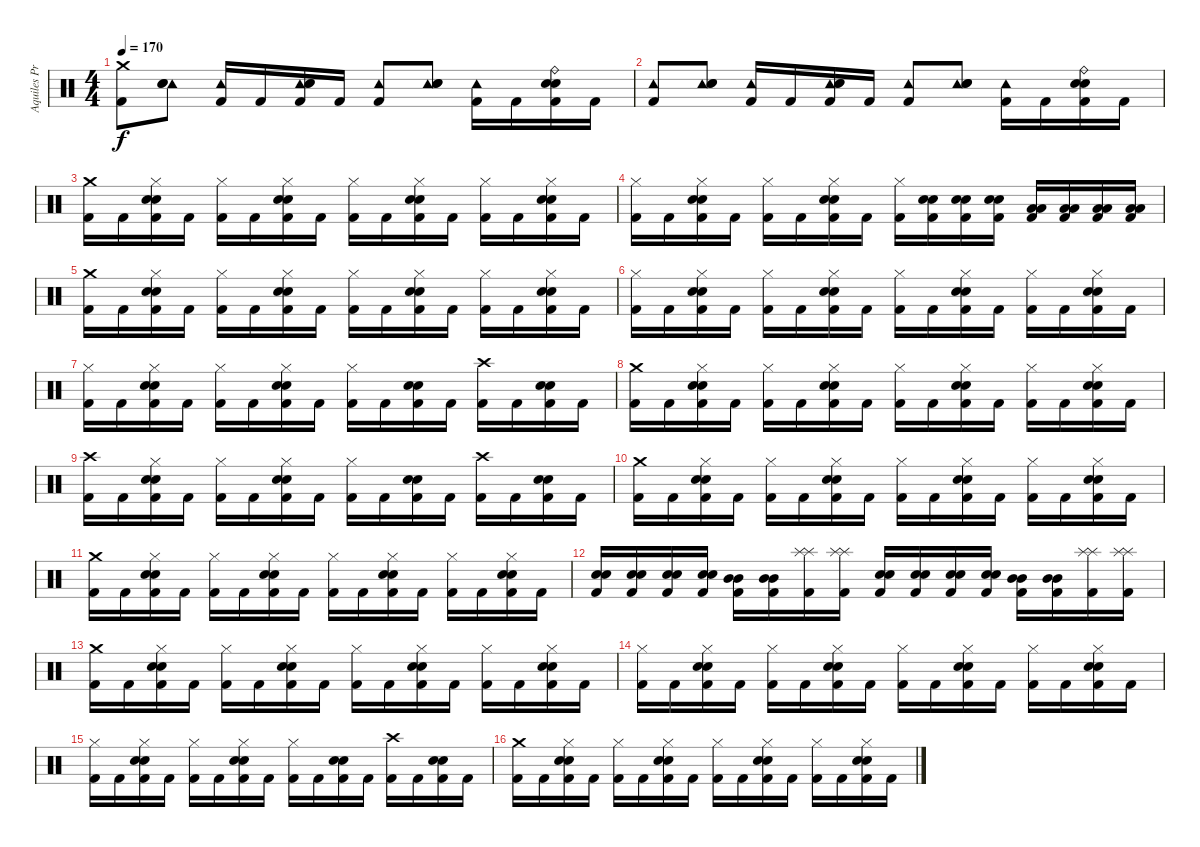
\track ("Aquiles Priester" "Aquiles Pr") {instrument percussion}
\staff {score}
\articulation defaults
\ts (4 4)
\tempo 170
\clef neutral
\ks c
("Crash medium (hit)" "Kick (hit) 2").8{dy f} ("Tambourine (hit)" "Electric Snare (hit)" "Snare (hit) 2").8 ("Tambourine (hit)" "Kick (hit) 2").16 "Kick (hit) 2".16 ("Tambourine (hit)" "Electric Snare (hit)" "Snare (hit) 2" "Kick (hit) 2").16 "Kick (hit) 2".16 ("Tambourine (hit)" "Kick (hit) 2").8 ("Tambourine (hit)" "Electric Snare (hit)" "Snare (hit) 2").8 ("Tambourine (hit)" "Kick (hit) 2").16 "Kick (hit) 2".16 ("Ride (bell)" "Electric Snare (hit)" "Snare (hit) 2" "Kick (hit) 2").16 "Kick (hit) 2".16 |
("Tambourine (hit)" "Kick (hit) 2").8 ("Tambourine (hit)" "Electric Snare (hit)" "Snare (hit) 2").8 ("Tambourine (hit)" "Kick (hit) 2").16 "Kick (hit) 2".16 ("Tambourine (hit)" "Electric Snare (hit)" "Snare (hit) 2" "Kick (hit) 2").16 "Kick (hit) 2".16 ("Tambourine (hit)" "Kick (hit) 2").8 ("Tambourine (hit)" "Electric Snare (hit)" "Snare (hit) 2").8 ("Tambourine (hit)" "Kick (hit) 2").16 "Kick (hit) 2".16 ("Ride (bell)" "Electric Snare (hit)" "Snare (hit) 2" "Kick (hit) 2").16 "Kick (hit) 2".16 |
("Crash medium (hit)" "Kick (hit) 2").16 "Kick (hit) 2".16 ("Hi-Hat (closed)" "Electric Snare (hit)" "Snare (hit) 2" "Kick (hit) 2").16 "Kick (hit) 2".16 ("Hi-Hat (closed)" "Kick (hit) 2").16 "Kick (hit) 2".16 ("Hi-Hat (closed)" "Electric Snare (hit)" "Snare (hit) 2" "Kick (hit) 2").16 "Kick (hit) 2".16 ("Hi-Hat (closed)" "Kick (hit) 2").16 "Kick (hit) 2".16 ("Hi-Hat (closed)" "Electric Snare (hit)" "Snare (hit) 2" "Kick (hit) 2").16 "Kick (hit) 2".16 ("Hi-Hat (closed)" "Kick (hit) 2").16 "Kick (hit) 2".16 ("Hi-Hat (closed)" "Electric Snare (hit)" "Snare (hit) 2" "Kick (hit) 2").16 "Kick (hit) 2".16 |
("Hi-Hat (closed)" "Kick (hit) 2").16 "Kick (hit) 2".16 ("Hi-Hat (closed)" "Electric Snare (hit)" "Snare (hit) 2" "Kick (hit) 2").16 "Kick (hit) 2".16 ("Hi-Hat (closed)" "Kick (hit) 2").16 "Kick (hit) 2".16 ("Hi-Hat (closed)" "Electric Snare (hit)" "Snare (hit) 2" "Kick (hit) 2").16 "Kick (hit) 2".16 ("Hi-Hat (closed)" "Kick (hit) 2").16 ("Electric Snare (hit)" "Snare (hit) 2" "Kick (hit) 2").16 ("Electric Snare (hit)" "Snare (hit) 2" "Kick (hit) 2").16 ("Electric Snare (hit)" "Snare (hit) 2" "Kick (hit) 2").16 ("Low Tom (hit)" "Low Tom (hit)" "Kick (hit) 2").16 ("Low Tom (hit)" "Low Tom (hit)" "Kick (hit) 2").16 ("Low Floor Tom (hit)" "Low Floor Tom (hit)" "Kick (hit) 2").16 ("Low Floor Tom (hit)" "Low Floor Tom (hit)" "Kick (hit) 2").16 |
("Crash medium (hit)" "Kick (hit) 2").16 "Kick (hit) 2".16 ("Hi-Hat (closed)" "Electric Snare (hit)" "Snare (hit) 2" "Kick (hit) 2").16 "Kick (hit) 2".16 ("Hi-Hat (closed)" "Kick (hit) 2").16 "Kick (hit) 2".16 ("Hi-Hat (closed)" "Electric Snare (hit)" "Snare (hit) 2" "Kick (hit) 2").16 "Kick (hit) 2".16 ("Hi-Hat (closed)" "Kick (hit) 2").16 "Kick (hit) 2".16 ("Hi-Hat (closed)" "Electric Snare (hit)" "Snare (hit) 2" "Kick (hit) 2").16 "Kick (hit) 2".16 ("Hi-Hat (closed)" "Kick (hit) 2").16 "Kick (hit) 2".16 ("Hi-Hat (closed)" "Electric Snare (hit)" "Snare (hit) 2" "Kick (hit) 2").16 "Kick (hit) 2".16 |
("Hi-Hat (closed)" "Kick (hit) 2").16 "Kick (hit) 2".16 ("Hi-Hat (closed)" "Electric Snare (hit)" "Snare (hit) 2" "Kick (hit) 2").16 "Kick (hit) 2".16 ("Hi-Hat (closed)" "Kick (hit) 2").16 "Kick (hit) 2".16 ("Hi-Hat (closed)" "Electric Snare (hit)" "Snare (hit) 2" "Kick (hit) 2").16 "Kick (hit) 2".16 ("Hi-Hat (closed)" "Kick (hit) 2").16 "Kick (hit) 2".16 ("Hi-Hat (closed)" "Electric Snare (hit)" "Snare (hit) 2" "Kick (hit) 2").16 "Kick (hit) 2".16 ("Hi-Hat (closed)" "Kick (hit) 2").16 "Kick (hit) 2".16 ("Hi-Hat (closed)" "Electric Snare (hit)" "Snare (hit) 2" "Kick (hit) 2").16 "Kick (hit) 2".16 |
("Hi-Hat (closed)" "Kick (hit) 2").16 "Kick (hit) 2".16 ("Hi-Hat (closed)" "Electric Snare (hit)" "Snare (hit) 2" "Kick (hit) 2").16 "Kick (hit) 2".16 ("Hi-Hat (closed)" "Kick (hit) 2").16 "Kick (hit) 2".16 ("Hi-Hat (closed)" "Electric Snare (hit)" "Snare (hit) 2" "Kick (hit) 2").16 "Kick (hit) 2".16 ("Hi-Hat (closed)" "Kick (hit) 2").16 "Kick (hit) 2".16 ("Electric Snare (hit)" "Snare (hit) 2" "Kick (hit) 2").16 "Kick (hit) 2".16 ("Crash high (hit)" "Kick (hit) 2").16 "Kick (hit) 2".16 ("Electric Snare (hit)" "Snare (hit) 2" "Kick (hit) 2").16 "Kick (hit) 2".16 |
("Crash medium (hit)" "Kick (hit) 2").16 "Kick (hit) 2".16 ("Hi-Hat (closed)" "Electric Snare (hit)" "Snare (hit) 2" "Kick (hit) 2").16 "Kick (hit) 2".16 ("Hi-Hat (closed)" "Kick (hit) 2").16 "Kick (hit) 2".16 ("Hi-Hat (closed)" "Electric Snare (hit)" "Snare (hit) 2" "Kick (hit) 2").16 "Kick (hit) 2".16 ("Hi-Hat (closed)" "Kick (hit) 2").16 "Kick (hit) 2".16 ("Hi-Hat (closed)" "Electric Snare (hit)" "Snare (hit) 2" "Kick (hit) 2").16 "Kick (hit) 2".16 ("Hi-Hat (closed)" "Kick (hit) 2").16 "Kick (hit) 2".16 ("Hi-Hat (closed)" "Electric Snare (hit)" "Snare (hit) 2" "Kick (hit) 2").16 "Kick (hit) 2".16 |
("Crash high (hit)" "Kick (hit) 2").16 "Kick (hit) 2".16 ("Hi-Hat (closed)" "Electric Snare (hit)" "Snare (hit) 2" "Kick (hit) 2").16 "Kick (hit) 2".16 ("Hi-Hat (closed)" "Kick (hit) 2").16 "Kick (hit) 2".16 ("Hi-Hat (closed)" "Electric Snare (hit)" "Snare (hit) 2" "Kick (hit) 2").16 "Kick (hit) 2".16 ("Hi-Hat (closed)" "Kick (hit) 2").16 "Kick (hit) 2".16 ("Electric Snare (hit)" "Snare (hit) 2" "Kick (hit) 2").16 "Kick (hit) 2".16 ("Crash high (hit)" "Kick (hit) 2").16 "Kick (hit) 2".16 ("Electric Snare (hit)" "Snare (hit) 2" "Kick (hit) 2").16 "Kick (hit) 2".16 |
("Crash medium (hit)" "Kick (hit) 2").16 "Kick (hit) 2".16 ("Hi-Hat (closed)" "Electric Snare (hit)" "Snare (hit) 2" "Kick (hit) 2").16 "Kick (hit) 2".16 ("Hi-Hat (closed)" "Kick (hit) 2").16 "Kick (hit) 2".16 ("Hi-Hat (closed)" "Electric Snare (hit)" "Snare (hit) 2" "Kick (hit) 2").16 "Kick (hit) 2".16 ("Hi-Hat (closed)" "Kick (hit) 2").16 "Kick (hit) 2".16 ("Hi-Hat (closed)" "Electric Snare (hit)" "Snare (hit) 2" "Kick (hit) 2").16 "Kick (hit) 2".16 ("Hi-Hat (closed)" "Kick (hit) 2").16 "Kick (hit) 2".16 ("Hi-Hat (closed)" "Electric Snare (hit)" "Snare (hit) 2" "Kick (hit) 2").16 "Kick (hit) 2".16 |
("Crash medium (hit)" "Kick (hit) 2").16 "Kick (hit) 2".16 ("Hi-Hat (closed)" "Electric Snare (hit)" "Snare (hit) 2" "Kick (hit) 2").16 "Kick (hit) 2".16 ("Hi-Hat (closed)" "Kick (hit) 2").16 "Kick (hit) 2".16 ("Hi-Hat (closed)" "Electric Snare (hit)" "Snare (hit) 2" "Kick (hit) 2").16 "Kick (hit) 2".16 ("Hi-Hat (closed)" "Kick (hit) 2").16 "Kick (hit) 2".16 ("Hi-Hat (closed)" "Electric Snare (hit)" "Snare (hit) 2" "Kick (hit) 2").16 "Kick (hit) 2".16 ("Hi-Hat (closed)" "Kick (hit) 2").16 "Kick (hit) 2".16 ("Hi-Hat (closed)" "Electric Snare (hit)" "Snare (hit) 2" "Kick (hit) 2").16 "Kick (hit) 2".16 |
("Electric Snare (hit)" "Snare (hit) 2" "Kick (hit) 2").16 ("Electric Snare (hit)" "Snare (hit) 2" "Kick (hit) 2").16 ("Electric Snare (hit)" "Snare (hit) 2" "Kick (hit) 2").16 ("Electric Snare (hit)" "Snare (hit) 2" "Kick (hit) 2").16 ("Mid Tom (hit)" "Mid Tom (hit)" "Kick (hit) 2").16 ("Mid Tom (hit)" "Mid Tom (hit)" "Kick (hit) 2").16 ("Splash (hit)" "Splash (hit)" "Kick (hit) 2").16 ("Splash (hit)" "Splash (hit)" "Kick (hit) 2").16 ("Electric Snare (hit)" "Snare (hit) 2" "Kick (hit) 2").16 ("Electric Snare (hit)" "Snare (hit) 2" "Kick (hit) 2").16 ("Electric Snare (hit)" "Snare (hit) 2" "Kick (hit) 2").16 ("Electric Snare (hit)" "Snare (hit) 2" "Kick (hit) 2").16 ("Mid Tom (hit)" "Mid Tom (hit)" "Kick (hit) 2").16 ("Mid Tom (hit)" "Mid Tom (hit)" "Kick (hit) 2").16 ("Splash (hit)" "Splash (hit)" "Kick (hit) 2").16 ("Splash (hit)" "Splash (hit)" "Kick (hit) 2").16 |
("Crash medium (hit)" "Kick (hit) 2").16 "Kick (hit) 2".16 ("Hi-Hat (closed)" "Electric Snare (hit)" "Snare (hit) 2" "Kick (hit) 2").16 "Kick (hit) 2".16 ("Hi-Hat (closed)" "Kick (hit) 2").16 "Kick (hit) 2".16 ("Hi-Hat (closed)" "Electric Snare (hit)" "Snare (hit) 2" "Kick (hit) 2").16 "Kick (hit) 2".16 ("Hi-Hat (closed)" "Kick (hit) 2").16 "Kick (hit) 2".16 ("Hi-Hat (closed)" "Electric Snare (hit)" "Snare (hit) 2" "Kick (hit) 2").16 "Kick (hit) 2".16 ("Hi-Hat (closed)" "Kick (hit) 2").16 "Kick (hit) 2".16 ("Hi-Hat (closed)" "Electric Snare (hit)" "Snare (hit) 2" "Kick (hit) 2").16 "Kick (hit) 2".16 |
("Hi-Hat (closed)" "Kick (hit) 2").16 "Kick (hit) 2".16 ("Hi-Hat (closed)" "Electric Snare (hit)" "Snare (hit) 2" "Kick (hit) 2").16 "Kick (hit) 2".16 ("Hi-Hat (closed)" "Kick (hit) 2").16 "Kick (hit) 2".16 ("Hi-Hat (closed)" "Electric Snare (hit)" "Snare (hit) 2" "Kick (hit) 2").16 "Kick (hit) 2".16 ("Hi-Hat (closed)" "Kick (hit) 2").16 "Kick (hit) 2".16 ("Hi-Hat (closed)" "Electric Snare (hit)" "Snare (hit) 2" "Kick (hit) 2").16 "Kick (hit) 2".16 ("Hi-Hat (closed)" "Kick (hit) 2").16 "Kick (hit) 2".16 ("Hi-Hat (closed)" "Electric Snare (hit)" "Snare (hit) 2" "Kick (hit) 2").16 "Kick (hit) 2".16 |
("Hi-Hat (closed)" "Kick (hit) 2").16 "Kick (hit) 2".16 ("Hi-Hat (closed)" "Electric Snare (hit)" "Snare (hit) 2" "Kick (hit) 2").16 "Kick (hit) 2".16 ("Hi-Hat (closed)" "Kick (hit) 2").16 "Kick (hit) 2".16 ("Hi-Hat (closed)" "Electric Snare (hit)" "Snare (hit) 2" "Kick (hit) 2").16 "Kick (hit) 2".16 ("Hi-Hat (closed)" "Kick (hit) 2").16 "Kick (hit) 2".16 ("Electric Snare (hit)" "Snare (hit) 2" "Kick (hit) 2").16 "Kick (hit) 2".16 ("Crash high (hit)" "Kick (hit) 2").16 "Kick (hit) 2".16 ("Electric Snare (hit)" "Snare (hit) 2" "Kick (hit) 2").16 "Kick (hit) 2".16 |
("Crash medium (hit)" "Kick (hit) 2").16 "Kick (hit) 2".16 ("Hi-Hat (closed)" "Electric Snare (hit)" "Snare (hit) 2" "Kick (hit) 2").16 "Kick (hit) 2".16 ("Hi-Hat (closed)" "Kick (hit) 2").16 "Kick (hit) 2".16 ("Hi-Hat (closed)" "Electric Snare (hit)" "Snare (hit) 2" "Kick (hit) 2").16 "Kick (hit) 2".16 ("Hi-Hat (closed)" "Kick (hit) 2").16 "Kick (hit) 2".16 ("Hi-Hat (closed)" "Electric Snare (hit)" "Snare (hit) 2" "Kick (hit) 2").16 "Kick (hit) 2".16 ("Hi-Hat (closed)" "Kick (hit) 2").16 "Kick (hit) 2".16 ("Hi-Hat (closed)" "Electric Snare (hit)" "Snare (hit) 2" "Kick (hit) 2").16 "Kick (hit) 2".16
